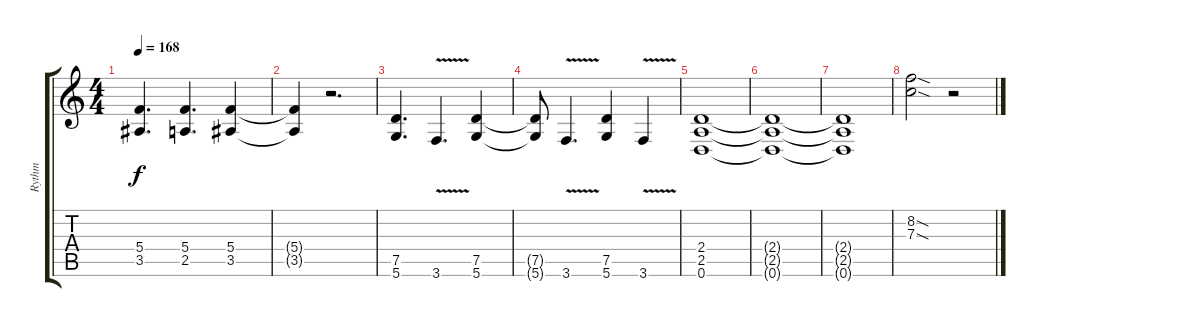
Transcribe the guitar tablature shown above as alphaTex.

\track ("Rythm" "Rythm") {instrument distortionguitar}
\staff {score tabs}
\tuning (D4 A3 F3 C3 G2 D2) {hide}
\ts (4 4)
\tempo 168
\clef g2
\ks c
(5.4 3.5).4{d dy f} (5.4 2.5).4{d} (5.4 3.5).4 |
(5.4{t} 3.5{t}).4 r.2{d} |
(7.5 5.6).4{d} 3.6{v}.4{d} (7.5 5.6).4 |
(7.5{t} 5.6{t}).8 3.6{v}.4{d} (7.5 5.6).4 3.6{v}.4 |
(2.4 2.5 0.6).1{volume 7} |
(2.4{t} 2.5{t} 0.6{t}).1 |
(2.4{t} 2.5{t} 0.6{t}).1 |
(8.2{sod} 7.3{sod}).2{volume 13} r.2
